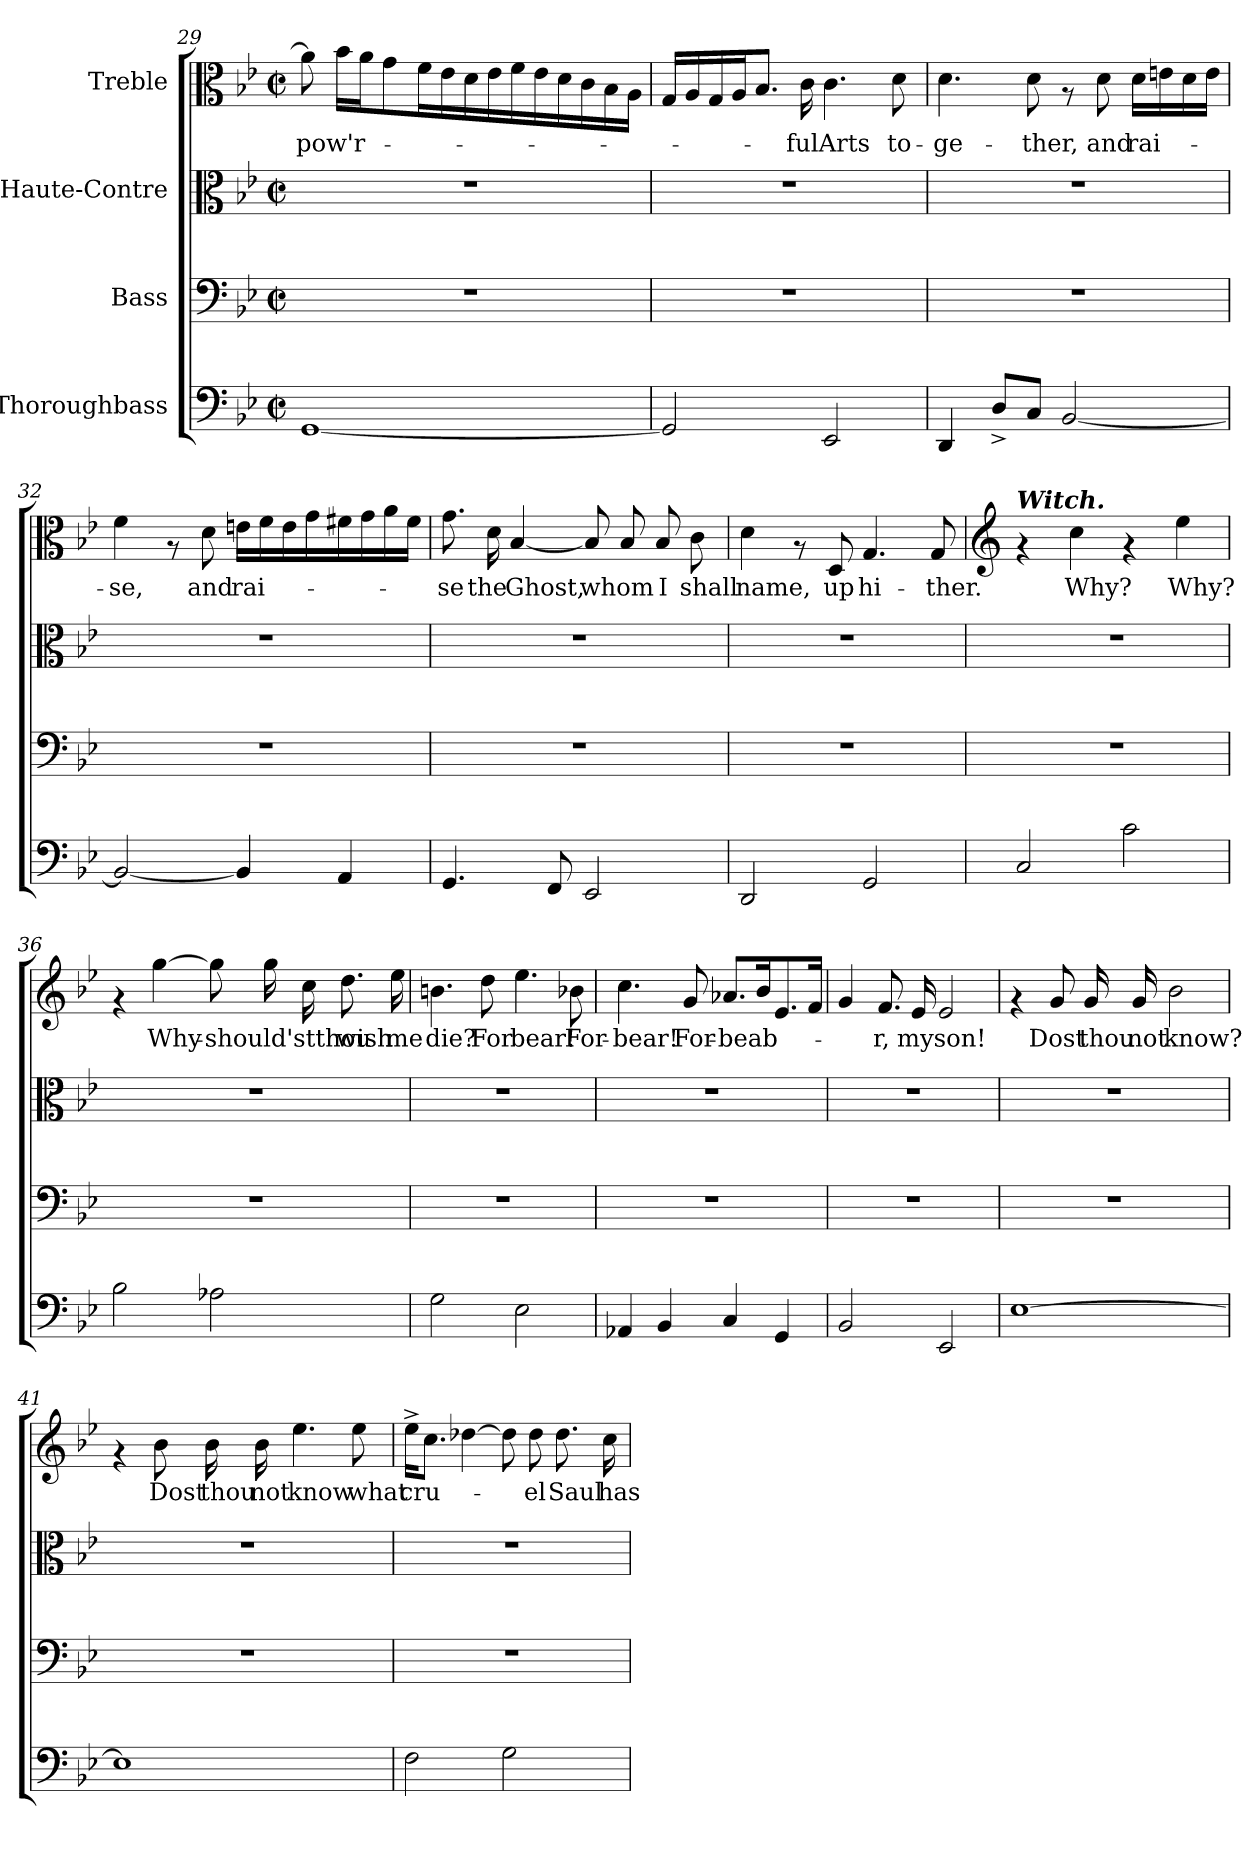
**kern	**kern	**kern	**kern	**text
*part4	*part3	*part2	*part1	*part1
*staff4	*staff3	*staff2	*staff1	*staff1
*I"Thoroughbass	*I"Bass	*I"Haute-Contre	*I"Treble	*
!!LO:PB:g=z
*clefF4	*clefF4	*clefC3	*clefC3	*
*k[b-e-]	*k[b-e-]	*k[b-e-]	*k[b-e-]	*
*B-:	*B-:	*B-:	*B-:	*
*M2/2	*M2/2	*M2/2	*M2/2	*
*met(c|)	*met(c|)	*met(c|)	*met(c|)	*
=29	=29	=29	=29	=29
!	!	!	!	!LO:LY:b
[<1GG	1r	1r	8a\]	-pow'r-
.	.	.	16b-\LL	.
.	.	.	16a\J	.
.	.	.	8g\	.
.	.	.	16f\L	.
.	.	.	16e-\	.
.	.	.	16d\	.
.	.	.	16e-\	.
.	.	.	16f\	.
.	.	.	16e-\	.
.	.	.	16d\	.
.	.	.	16c\	.
.	.	.	16B-\	.
.	.	.	16A\JJ	.
=30	=30	=30	=30	=30
2GG/]	1r	1r	16G/LL	.
.	.	.	16A/	.
.	.	.	16G/	.
.	.	.	16A/J	.
.	.	.	8.B-/J	.
!	!	!	!	!LO:LY:b
.	.	.	16c\	-ful
!	!	!	!	!LO:LY:b
2EE-/	.	.	4.c\	Arts
!	!	!	!	!LO:LY:b
.	.	.	8d\	to-
=31	=31	=31	=31	=31
!	!	!	!	!LO:LY:b
4DD/	1r	1r	4.d\	-ge-
8D^</L	.	.	.	.
!	!	!	!	!LO:LY:b
8C/J	.	.	8d\	-ther,
[<2BB-/	.	.	8rG	.
!	!	!	!	!LO:LY:b
.	.	.	8d\	and
!	!	!	!	!LO:LY:b
.	.	.	16d\LL	rai-
.	.	.	16en\	.
.	.	.	16d\	.
.	.	.	16e\JJ	.
=32	=32	=32	=32	=32
!	!	!	!	!LO:LY:b
2BB-/_	1r	1r	4f\	-se,
.	.	.	8rG	.
!	!	!	!	!LO:LY:b
.	.	.	8d\	and
!	!	!	!	!LO:LY:b
4BB-/]	.	.	16en\LL	rai-
.	.	.	16f\	.
.	.	.	16e\	.
.	.	.	16g\	.
4AA/	.	.	16f#X\	.
.	.	.	16g\	.
.	.	.	16a\	.
.	.	.	16f#\JJ	.
!!LO:LB:g=z
=33	=33	=33	=33	=33
!	!	!	!	!LO:LY:b
4.GG/	1r	1r	8.g\	-se
!	!	!	!	!LO:LY:b
.	.	.	16d\	the
!	!	!	!	!LO:LY:b
.	.	.	[<4B-/	Ghost,
8FF/	.	.	.	.
!	!	!	!	!LO:LY:b
2EE-/	.	.	8B-/]	whom
.	.	.	8B-/	.
!	!	!	!	!LO:LY:b
.	.	.	8B-/	I
!	!	!	!	!LO:LY:b
.	.	.	8c\	shall
=34	=34	=34	=34	=34
!	!	!	!	!LO:LY:b
2DD/	1r	1r	4d\	name,
.	.	.	8rG	.
!	!	!	!	!LO:LY:b
.	.	.	8D/	up
!	!	!	!	!LO:LY:b
2GG/	.	.	4.G/	hi-
!	!	!	!	!LO:LY:b
.	.	.	8G/	-ther.
=35	=35	=35	=35	=35
*	*	*	*clefG2	*
!	!	!	!LO:TX:a:Bi:t=Witch.	!
2C/	1r	1r	4rf	.
!	!	!	!	!LO:LY:b
.	.	.	4cc\	Why?
2c\	.	.	4rf	.
!	!	!	!	!LO:LY:b
.	.	.	4ee-\	Why?
=36	=36	=36	=36	=36
2B-\	1r	1r	4rf	.
!	!	!	!	!LO:LY:b
.	.	.	[>4gg\	Why-
!	!	!	!	!LO:LY:b
2A-X\	.	.	8gg\]	-should'stthou
.	.	.	16gg\	.
.	.	.	16cc\	.
!	!	!	!	!LO:LY:b
.	.	.	8.dd\	wish
!	!	!	!	!LO:LY:b
.	.	.	16ee-\	me
!!LO:LB:g=z
=37	=37	=37	=37	=37
!	!	!	!	!LO:LY:b
2G\	1r	1r	4.bn\	die?
!	!	!	!	!LO:LY:b
.	.	.	8dd\	For
!	!	!	!	!LO:LY:b
2E-\	.	.	4.ee-\	bear!
!	!	!	!	!LO:LY:b
.	.	.	8b-X\	For-
=38	=38	=38	=38	=38
!	!	!	!	!LO:LY:b
4AA-X/	1r	1r	4.cc\	-bear!
4BB-/	.	.	.	.
!	!	!	!	!LO:LY:b
.	.	.	8g/	For-
!	!	!	!	!LO:LY:b
4C/	.	.	8.a-X/L	-beab-
.	.	.	16b-/k	.
4GG/	.	.	8.e-/	.
.	.	.	16f/Jk	.
=39	=39	=39	=39	=39
2BB-/	1r	1r	4g/	.
!	!	!	!	!LO:LY:b
.	.	.	8.f/	-r,
!	!	!	!	!LO:LY:b
.	.	.	16e-/	my
!	!	!	!	!LO:LY:b
2EE-/	.	.	2e-/	son!
=40	=40	=40	=40	=40
[<1E-	1r	1r	4rf	.
!	!	!	!	!LO:LY:b
.	.	.	8g/	Dost
!	!	!	!	!LO:LY:b
.	.	.	16g/	thou
!	!	!	!	!LO:LY:b
.	.	.	16g/	not
!	!	!	!	!LO:LY:b
.	.	.	2b-\	know?
!!LO:LB:g=z
=41	=41	=41	=41	=41
1E-]	1r	1r	4rf	.
!	!	!	!	!LO:LY:b
.	.	.	8b-\	Dost
!	!	!	!	!LO:LY:b
.	.	.	16b-\	thou
!	!	!	!	!LO:LY:b
.	.	.	16b-\	not
!	!	!	!	!LO:LY:b
.	.	.	4.ee-\	know
!	!	!	!	!LO:LY:b
.	.	.	8ee-\	what
=42	=42	=42	=42	=42
!	!	!	!	!LO:LY:b
2F\	1r	1r	16ee-^>\KL	cru-
.	.	.	8.cc\J	.
.	.	.	[>4dd-X\	.
2G\	.	.	8dd-\]	.
!	!	!	!	!LO:LY:b
.	.	.	8dd-\	-el
!	!	!	!	!LO:LY:b
.	.	.	8.dd-\	Saul
!	!	!	!	!LO:LY:b
.	.	.	16cc\	has
=	=	=	=	=
*-	*-	*-	*-	*-
